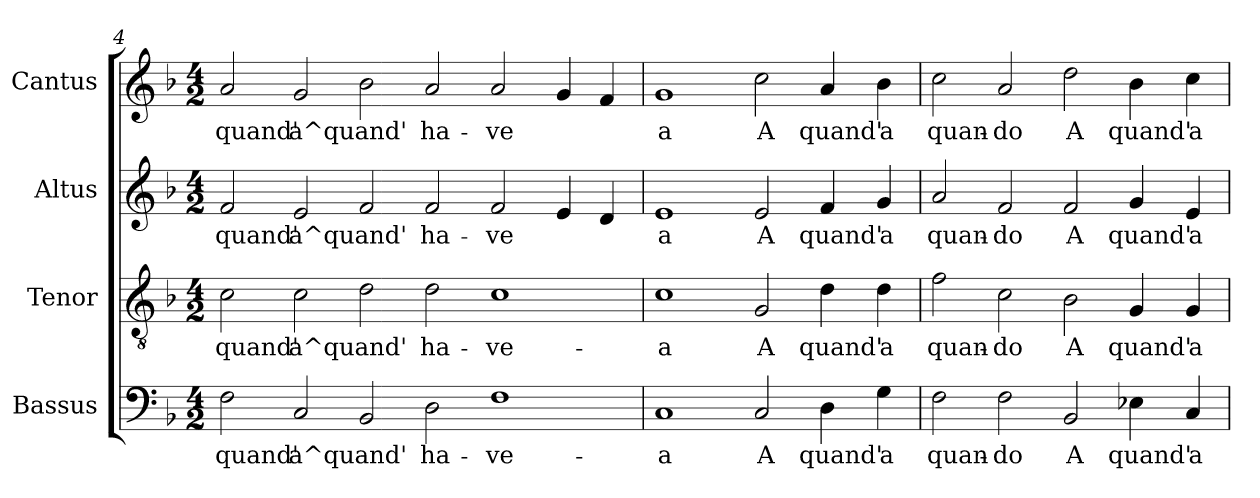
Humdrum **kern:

**kern	**text	**kern	**text	**kern	**text	**kern	**text
*part4	*part4	*part3	*part3	*part2	*part2	*part1	*part1
*staff4	*staff4	*staff3	*staff3	*staff2	*staff2	*staff1	*staff1
*I"Bassus	*	*I"Tenor	*	*I"Altus	*	*I"Cantus	*
*clefF4	*	*clefGv2	*	*clefG2	*	*clefG2	*
*k[b-]	*	*k[b-]	*	*k[b-]	*	*k[b-]	*
*F:	*	*F:	*	*F:	*	*F:	*
*M4/2	*	*M4/2	*	*M4/2	*	*M4/2	*
=4	=4	=4	=4	=4	=4	=4	=4
!	!LO:LY:b:cj	!	!LO:LY:b:cj	!	!LO:LY:b:cj	!	!LO:LY:b:cj
2F\	quand'	2c\	quand'	2f/	quand'	2a/	quand'
!	!LO:LY:b:cj	!	!LO:LY:b:cj	!	!LO:LY:b:cj	!	!LO:LY:b:cj
2C/	a^quand'	2c\	a^quand'	2e/	a^quand'	2g/	a^quand'
!	!LO:LY:b:cj	!	!LO:LY:b:cj	!	!LO:LY:b:cj	!	!LO:LY:b:cj
2BB-/	.	2d\	.	2f/	.	2b-\	.
!	!LO:LY:b:cj	!	!LO:LY:b:cj	!	!LO:LY:b:cj	!	!LO:LY:b:cj
2D\	ha-	2d\	ha-	2f/	ha-	2a/	ha-
!	!LO:LY:b:cj	!	!LO:LY:b:cj	!	!LO:LY:b:cj	!	!LO:LY:b:cj
1F	-ve-	1c	-ve-	2f/	-ve-	2a/	-ve-
!	!	!	!	!	!LO:LY:b:cj	!	!LO:LY:b:cj
.	.	.	.	4e/	--	4g/	--
!	!	!	!	!	!LO:LY:b:cj	!	!LO:LY:b:cj
.	.	.	.	4d/	--	4f/	--
!!LO:LB:g=z
=5	=5	=5	=5	=5	=5	=5	=5
!	!LO:LY:b:cj	!	!LO:LY:b:cj	!	!LO:LY:b:cj	!	!LO:LY:b:cj
1C	-a	1c	-a	1e	-a	1g	-a
!	!LO:LY:b:cj	!	!LO:LY:b:cj	!	!LO:LY:b:cj	!	!LO:LY:b:cj
2C/	A	2G/	A	2e/	A	2cc\	A
!	!LO:LY:b:cj	!	!LO:LY:b:cj	!	!LO:LY:b:cj	!	!LO:LY:b:cj
4D\	quand'	4d\	quand'	4f/	quand'	4a/	quand'
!	!LO:LY:b:cj	!	!LO:LY:b:cj	!	!LO:LY:b:cj	!	!LO:LY:b:cj
4G\	a	4d\	a	4g/	a	4b-\	a
=6	=6	=6	=6	=6	=6	=6	=6
!	!LO:LY:b:cj	!	!LO:LY:b:cj	!	!LO:LY:b:cj	!	!LO:LY:b:cj
2F\	quan-	2f\	quan-	2a/	quan-	2cc>\	quan-
!	!LO:LY:b:cj	!	!LO:LY:b:cj	!	!LO:LY:b:cj	!	!LO:LY:b:cj
2F\	-do	2c\	-do	2f/	-do	2a/	-do
!	!LO:LY:b:cj	!	!LO:LY:b:cj	!	!LO:LY:b:cj	!	!LO:LY:b:cj
2BB-/	A	2B-\	A	2f/	A	2dd\	A
!	!LO:LY:b:cj	!	!LO:LY:b:cj	!	!LO:LY:b:cj	!	!LO:LY:b:cj
4E-\	quand'	4G/	quand'	4g/	quand'	4b-\	quand'
!	!LO:LY:b:cj	!	!LO:LY:b:cj	!	!LO:LY:b:cj	!	!LO:LY:b:cj
4C/	a	4G/	a	4e/	a	4cc\	a
=	=	=	=	=	=	=	=
*-	*-	*-	*-	*-	*-	*-	*-
